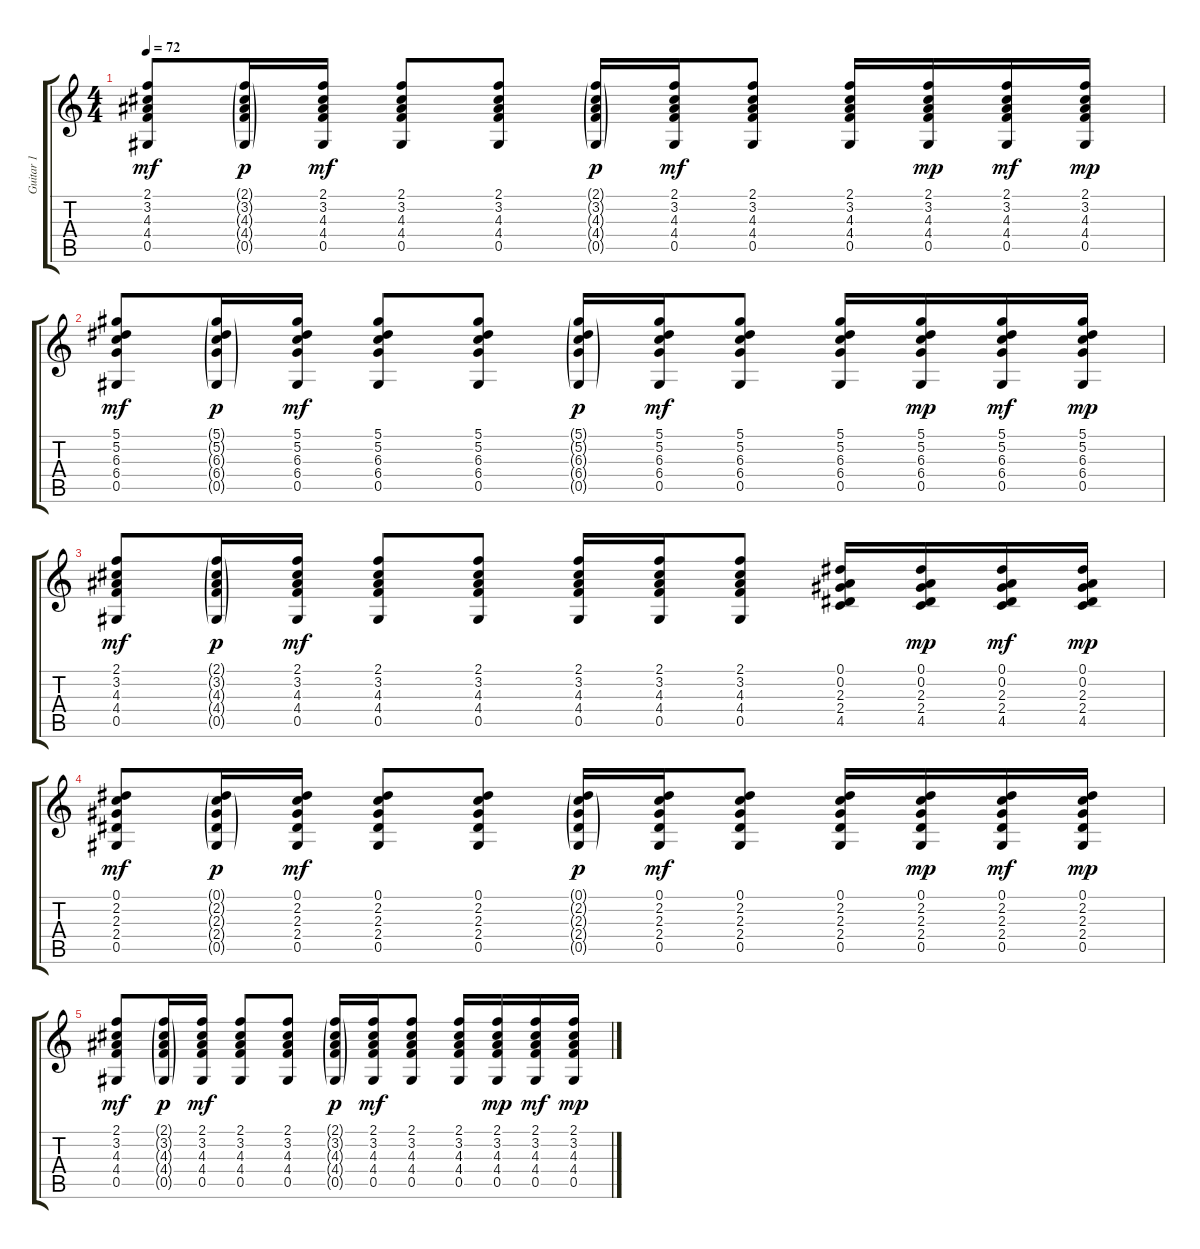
\track ("Guitar 1" "Guitar 1") {instrument acousticguitarsteel}
\staff {score tabs}
\tuning (Eb4 Bb3 Gb3 Db3 Ab2 Eb2) {hide}
\ts (4 4)
\tempo 72
\clef g2
\ks c
(2.1 3.2 4.3 4.4 0.5).8{dy mf} (2.1{g} 3.2{g} 4.3{g} 4.4{g} 0.5{g}).16{dy p} (2.1 3.2 4.3 4.4 0.5).16{dy mf} (2.1 3.2 4.3 4.4 0.5).8 (2.1 3.2 4.3 4.4 0.5).8 (2.1{g} 3.2{g} 4.3{g} 4.4{g} 0.5{g}).16{dy p} (2.1 3.2 4.3 4.4 0.5).16{dy mf} (2.1 3.2 4.3 4.4 0.5).8 (2.1 3.2 4.3 4.4 0.5).16 (2.1 3.2 4.3 4.4 0.5).16{dy mp} (2.1 3.2 4.3 4.4 0.5).16{dy mf} (2.1 3.2 4.3 4.4 0.5).16{dy mp} |
(5.1 5.2 6.3 6.4 0.5).8{dy mf} (5.1{g} 5.2{g} 6.3{g} 6.4{g} 0.5{g}).16{dy p} (5.1 5.2 6.3 6.4 0.5).16{dy mf} (5.1 5.2 6.3 6.4 0.5).8 (5.1 5.2 6.3 6.4 0.5).8 (5.1{g} 5.2{g} 6.3{g} 6.4{g} 0.5{g}).16{dy p} (5.1 5.2 6.3 6.4 0.5).16{dy mf} (5.1 5.2 6.3 6.4 0.5).8 (5.1 5.2 6.3 6.4 0.5).16 (5.1 5.2 6.3 6.4 0.5).16{dy mp} (5.1 5.2 6.3 6.4 0.5).16{dy mf} (5.1 5.2 6.3 6.4 0.5).16{dy mp} |
(2.1 3.2 4.3 4.4 0.5).8{dy mf} (2.1{g} 3.2{g} 4.3{g} 4.4{g} 0.5{g}).16{dy p} (2.1 3.2 4.3 4.4 0.5).16{dy mf} (2.1 3.2 4.3 4.4 0.5).8 (2.1 3.2 4.3 4.4 0.5).8 (2.1 3.2 4.3 4.4 0.5).16 (2.1 3.2 4.3 4.4 0.5).16 (2.1 3.2 4.3 4.4 0.5).8 (0.1 0.2 2.3 2.4 4.5).16 (0.1 0.2 2.3 2.4 4.5).16{dy mp} (0.1 0.2 2.3 2.4 4.5).16{dy mf} (0.1 0.2 2.3 2.4 4.5).16{dy mp} |
(0.1 2.2 2.3 2.4 0.5).8{dy mf} (0.1{g} 2.2{g} 2.3{g} 2.4{g} 0.5{g}).16{dy p} (0.1 2.2 2.3 2.4 0.5).16{dy mf} (0.1 2.2 2.3 2.4 0.5).8 (0.1 2.2 2.3 2.4 0.5).8 (0.1{g} 2.2{g} 2.3{g} 2.4{g} 0.5{g}).16{dy p} (0.1 2.2 2.3 2.4 0.5).16{dy mf} (0.1 2.2 2.3 2.4 0.5).8 (0.1 2.2 2.3 2.4 0.5).16 (0.1 2.2 2.3 2.4 0.5).16{dy mp} (0.1 2.2 2.3 2.4 0.5).16{dy mf} (0.1 2.2 2.3 2.4 0.5).16{dy mp} |
(2.1 3.2 4.3 4.4 0.5).8{dy mf} (2.1{g} 3.2{g} 4.3{g} 4.4{g} 0.5{g}).16{dy p} (2.1 3.2 4.3 4.4 0.5).16{dy mf} (2.1 3.2 4.3 4.4 0.5).8 (2.1 3.2 4.3 4.4 0.5).8 (2.1{g} 3.2{g} 4.3{g} 4.4{g} 0.5{g}).16{dy p} (2.1 3.2 4.3 4.4 0.5).16{dy mf} (2.1 3.2 4.3 4.4 0.5).8 (2.1 3.2 4.3 4.4 0.5).16 (2.1 3.2 4.3 4.4 0.5).16{dy mp} (2.1 3.2 4.3 4.4 0.5).16{dy mf} (2.1 3.2 4.3 4.4 0.5).16{dy mp}
